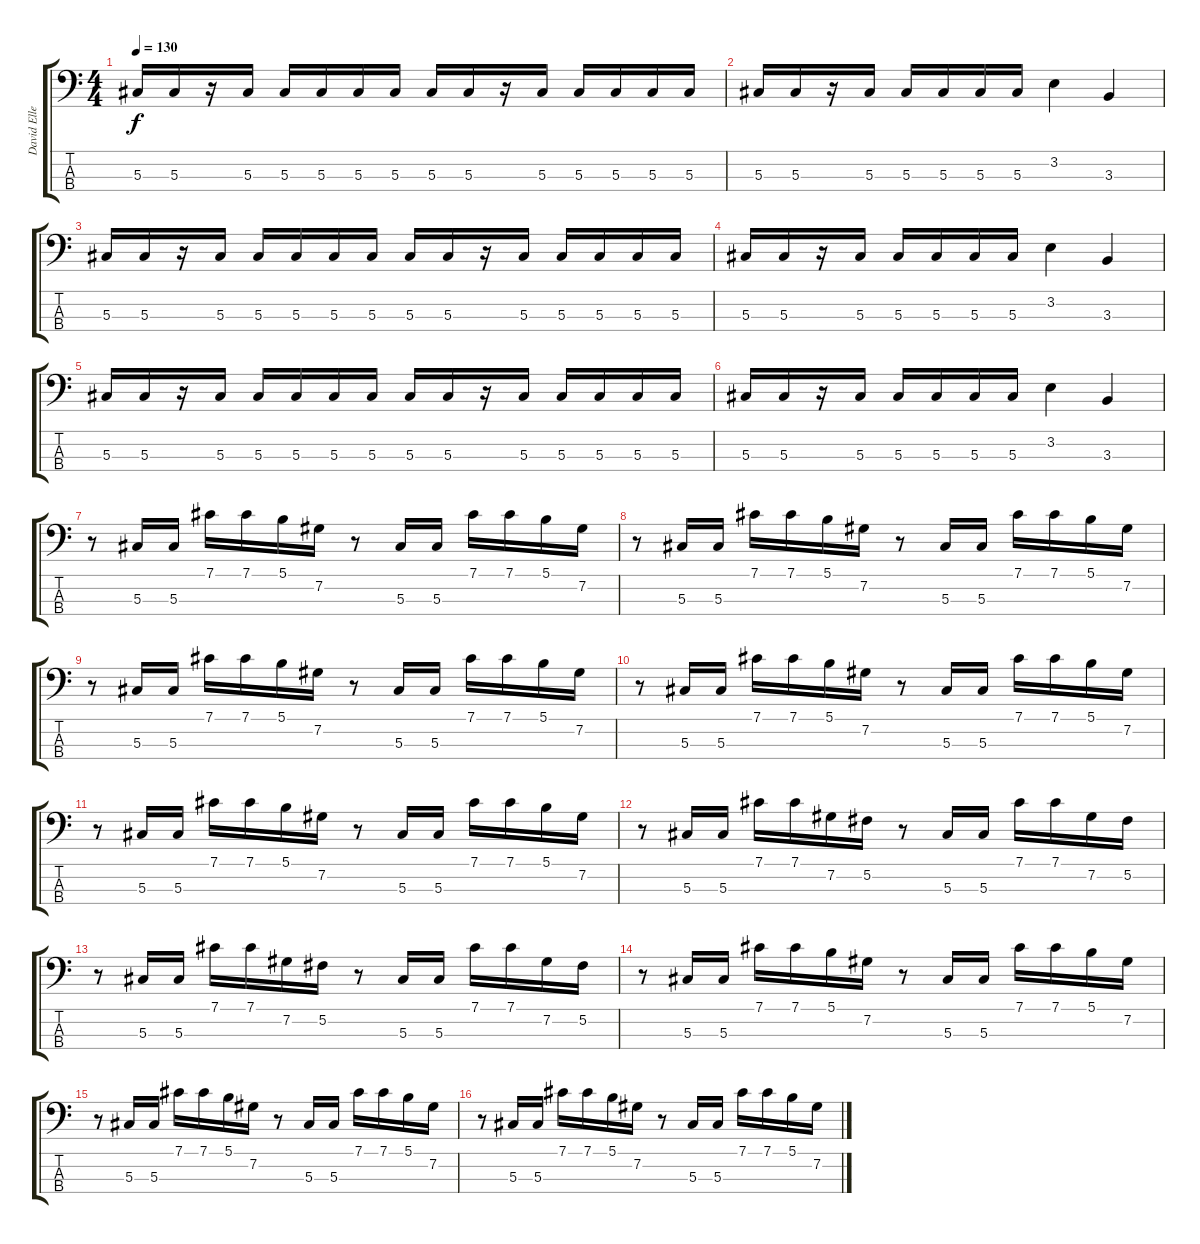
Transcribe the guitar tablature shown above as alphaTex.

\track ("David Ellefson" "David Elle") {instrument electricbassfinger}
\staff {score tabs}
\tuning (Gb2 Db2 Ab1 Db1) {hide}
\ts (4 4)
\tempo 130
\clef f4
\ks c
5.3.16{dy f} 5.3.16 r.16 5.3.16 5.3.16 5.3.16 5.3.16 5.3.16 5.3.16 5.3.16 r.16 5.3.16 5.3.16 5.3.16 5.3.16 5.3.16 |
5.3.16 5.3.16 r.16 5.3.16 5.3.16 5.3.16 5.3.16 5.3.16 3.2.4 3.3.4 |
5.3.16 5.3.16 r.16 5.3.16 5.3.16 5.3.16 5.3.16 5.3.16 5.3.16 5.3.16 r.16 5.3.16 5.3.16 5.3.16 5.3.16 5.3.16 |
5.3.16 5.3.16 r.16 5.3.16 5.3.16 5.3.16 5.3.16 5.3.16 3.2.4 3.3.4 |
5.3.16 5.3.16 r.16 5.3.16 5.3.16 5.3.16 5.3.16 5.3.16 5.3.16 5.3.16 r.16 5.3.16 5.3.16 5.3.16 5.3.16 5.3.16 |
5.3.16 5.3.16 r.16 5.3.16 5.3.16 5.3.16 5.3.16 5.3.16 3.2.4 3.3.4 |
r.8 5.3.16 5.3.16 7.1.16 7.1.16 5.1.16 7.2.16 r.8 5.3.16 5.3.16 7.1.16 7.1.16 5.1.16 7.2.16 |
r.8 5.3.16 5.3.16 7.1.16 7.1.16 5.1.16 7.2.16 r.8 5.3.16 5.3.16 7.1.16 7.1.16 5.1.16 7.2.16 |
r.8 5.3.16 5.3.16 7.1.16 7.1.16 5.1.16 7.2.16 r.8 5.3.16 5.3.16 7.1.16 7.1.16 5.1.16 7.2.16 |
r.8 5.3.16 5.3.16 7.1.16 7.1.16 5.1.16 7.2.16 r.8 5.3.16 5.3.16 7.1.16 7.1.16 5.1.16 7.2.16 |
r.8 5.3.16 5.3.16 7.1.16 7.1.16 5.1.16 7.2.16 r.8 5.3.16 5.3.16 7.1.16 7.1.16 5.1.16 7.2.16 |
r.8 5.3.16 5.3.16 7.1.16 7.1.16 7.2.16 5.2.16 r.8 5.3.16 5.3.16 7.1.16 7.1.16 7.2.16 5.2.16 |
r.8 5.3.16 5.3.16 7.1.16 7.1.16 7.2.16 5.2.16 r.8 5.3.16 5.3.16 7.1.16 7.1.16 7.2.16 5.2.16 |
r.8 5.3.16 5.3.16 7.1.16 7.1.16 5.1.16 7.2.16 r.8 5.3.16 5.3.16 7.1.16 7.1.16 5.1.16 7.2.16 |
r.8 5.3.16 5.3.16 7.1.16 7.1.16 5.1.16 7.2.16 r.8 5.3.16 5.3.16 7.1.16 7.1.16 5.1.16 7.2.16 |
r.8 5.3.16 5.3.16 7.1.16 7.1.16 5.1.16 7.2.16 r.8 5.3.16 5.3.16 7.1.16 7.1.16 5.1.16 7.2.16
